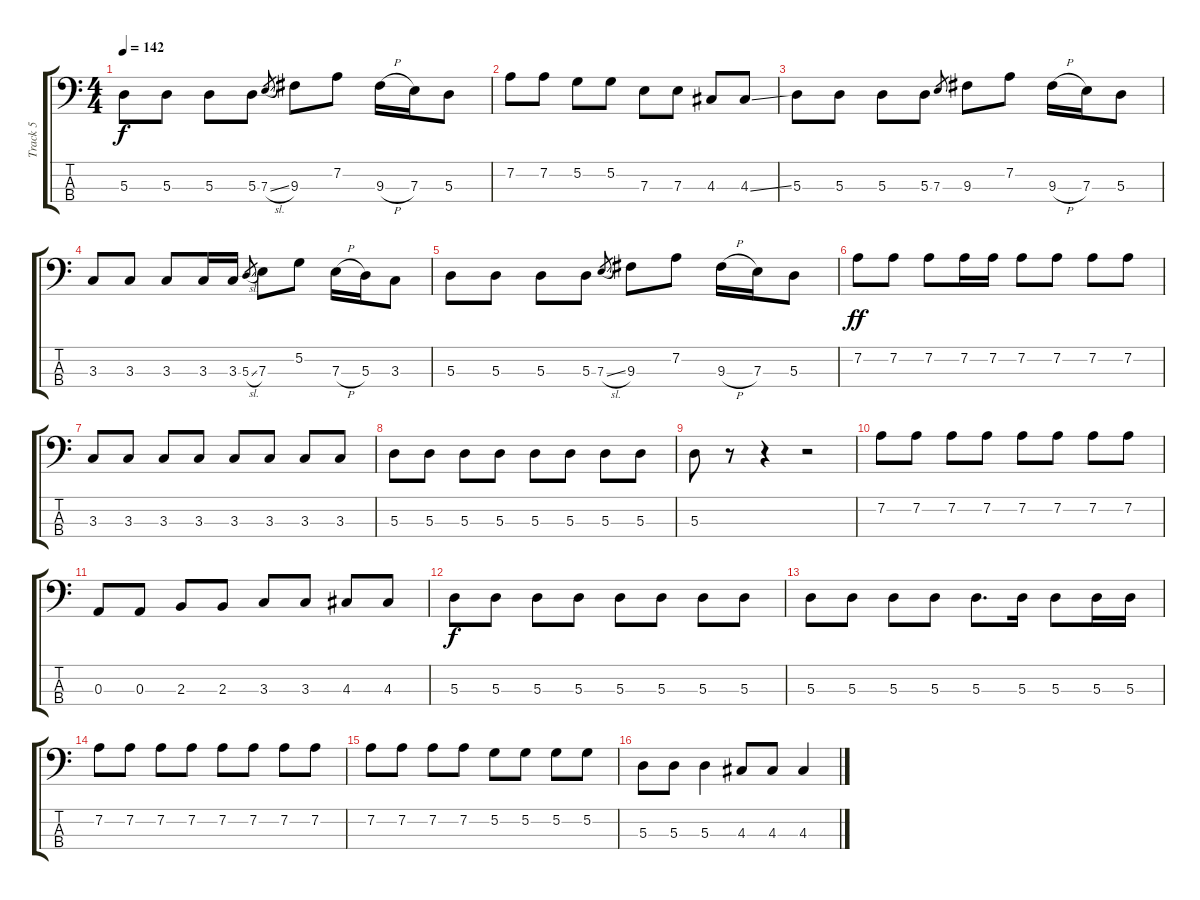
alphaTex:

\track ("Track 5" "Track 5") {instrument electricbassfinger}
\staff {score tabs}
\tuning (G2 D2 A1 E1) {hide}
\ts (4 4)
\tempo 142
\clef f4
\ks c
5.3.8{dy f} 5.3.8 5.3.8 5.3.8 7.3{sl}.8{gr} 9.3.8 7.2.8 9.3{h}.16 7.3.16 5.3.8 |
7.2.8 7.2.8 5.2.8 5.2.8 7.3.8 7.3.8 4.3.8 4.3{ss}.8 |
5.3.8 5.3.8 5.3.8 5.3.8 7.3.8{gr} 9.3.8 7.2.8 9.3{h}.16 7.3.16 5.3.8 |
3.3.8 3.3.8 3.3.8 3.3.16 3.3.16 5.3{sl}.8{gr} 7.3.8 5.2.8 7.3{h}.16 5.3.16 3.3.8 |
5.3.8 5.3.8 5.3.8 5.3.8 7.3{sl}.8{gr} 9.3.8 7.2.8 9.3{h}.16 7.3.16 5.3.8 |
7.2.8{dy ff} 7.2.8 7.2.8 7.2.16 7.2.16 7.2.8 7.2.8 7.2.8 7.2.8 |
3.3.8 3.3.8 3.3.8 3.3.8 3.3.8 3.3.8 3.3.8 3.3.8 |
5.3.8 5.3.8 5.3.8 5.3.8 5.3.8 5.3.8 5.3.8 5.3.8 |
5.3.8 r.8 r.4 r.2 |
7.2.8 7.2.8 7.2.8 7.2.8 7.2.8 7.2.8 7.2.8 7.2.8 |
0.3.8 0.3.8 2.3.8 2.3.8 3.3.8 3.3.8 4.3.8 4.3.8 |
5.3.8{dy f} 5.3.8 5.3.8 5.3.8 5.3.8 5.3.8 5.3.8 5.3.8 |
5.3.8 5.3.8 5.3.8 5.3.8 5.3.8{d} 5.3.16 5.3.8 5.3.16 5.3.16 |
7.2.8 7.2.8 7.2.8 7.2.8 7.2.8 7.2.8 7.2.8 7.2.8 |
7.2.8 7.2.8 7.2.8 7.2.8 5.2.8 5.2.8 5.2.8 5.2.8 |
5.3.8 5.3.8 5.3.4 4.3.8 4.3.8 4.3.4
